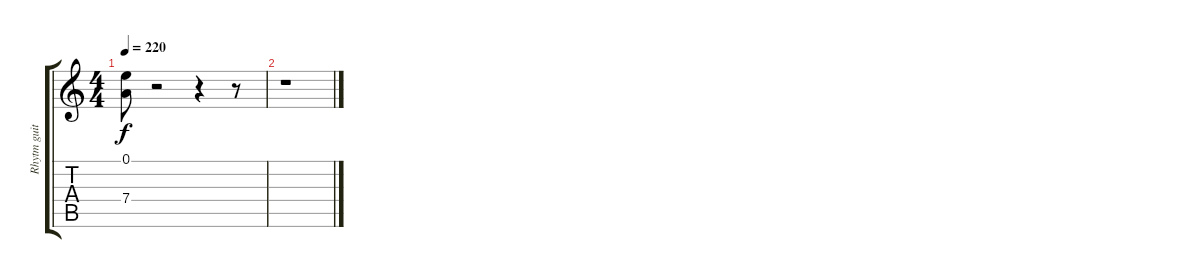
\track ("Rhytm guitar" "Rhytm guit") {instrument overdrivenguitar}
\staff {score tabs}
\tuning (E4 B3 G3 D3 A2 E2) {hide}
\ts (4 4)
\tempo 220
\clef g2
\ks c
(0.1 7.4).8{dy f} r.2 r.4 r.8 |
r.1
